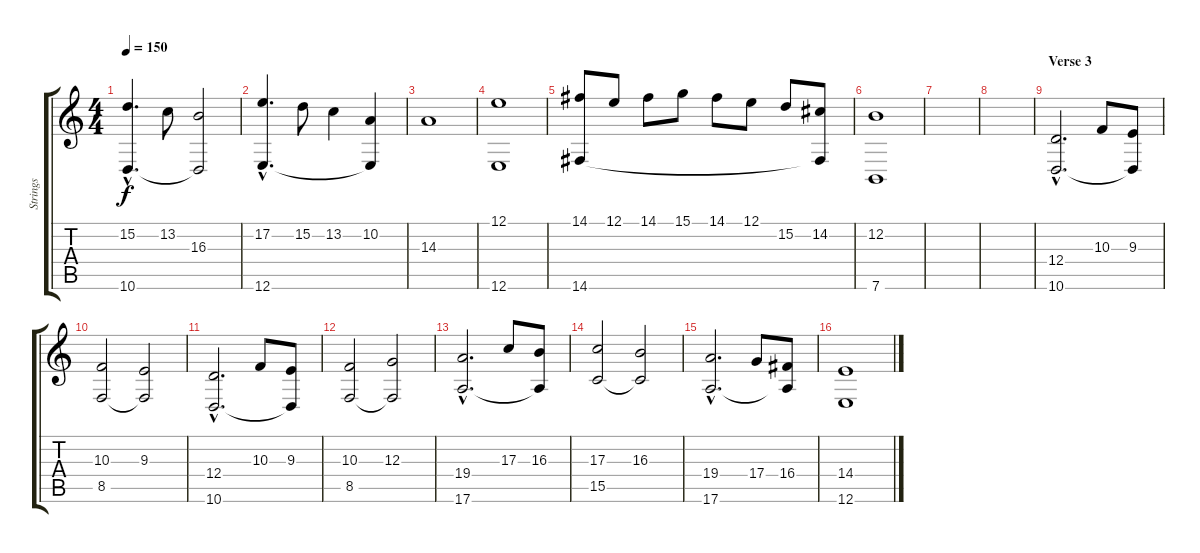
\track ("Strings" "Strings") {instrument stringensemble1}
\staff {score tabs}
\tuning (E4 B3 G3 D3 A2 E2) {hide}
\ts (4 4)
\tempo 150
\clef g2
\ks c
(15.2{hac} 10.6{hac}).4{d dy f} 13.2.8 (16.3 10.6{t}).2 |
(17.2{hac} 12.6{hac}).4{d} 15.2.8 13.2.4 (10.2 12.6{t}).4 |
14.3.1 |
(12.1 12.6).1 |
(14.1 14.6).8 12.1.8 14.1.8 15.1.8 14.1.8 12.1.8 15.2.8 (14.2 14.6{t}).8 |
(12.2 7.6).1 |
|
|
\section ("" "Verse 3")
(12.4{hac} 10.6{hac}).2{d} 10.3.8 (9.3 10.6{t}).8 |
(10.3 8.5).2 (9.3 8.5{t}).2 |
(12.4{hac} 10.6{hac}).2{d} 10.3.8 (9.3 10.6{t}).8 |
(10.3 8.5).2 (12.3 8.5{t}).2 |
(19.4{hac} 17.6{hac}).2{d} 17.3.8 (16.3 17.6{t}).8 |
(17.3 15.5).2 (16.3 15.5{t}).2 |
(19.4{hac} 17.6{hac}).2{d} 17.4.8 (16.4 17.6{t}).8 |
(14.4 12.6).1
